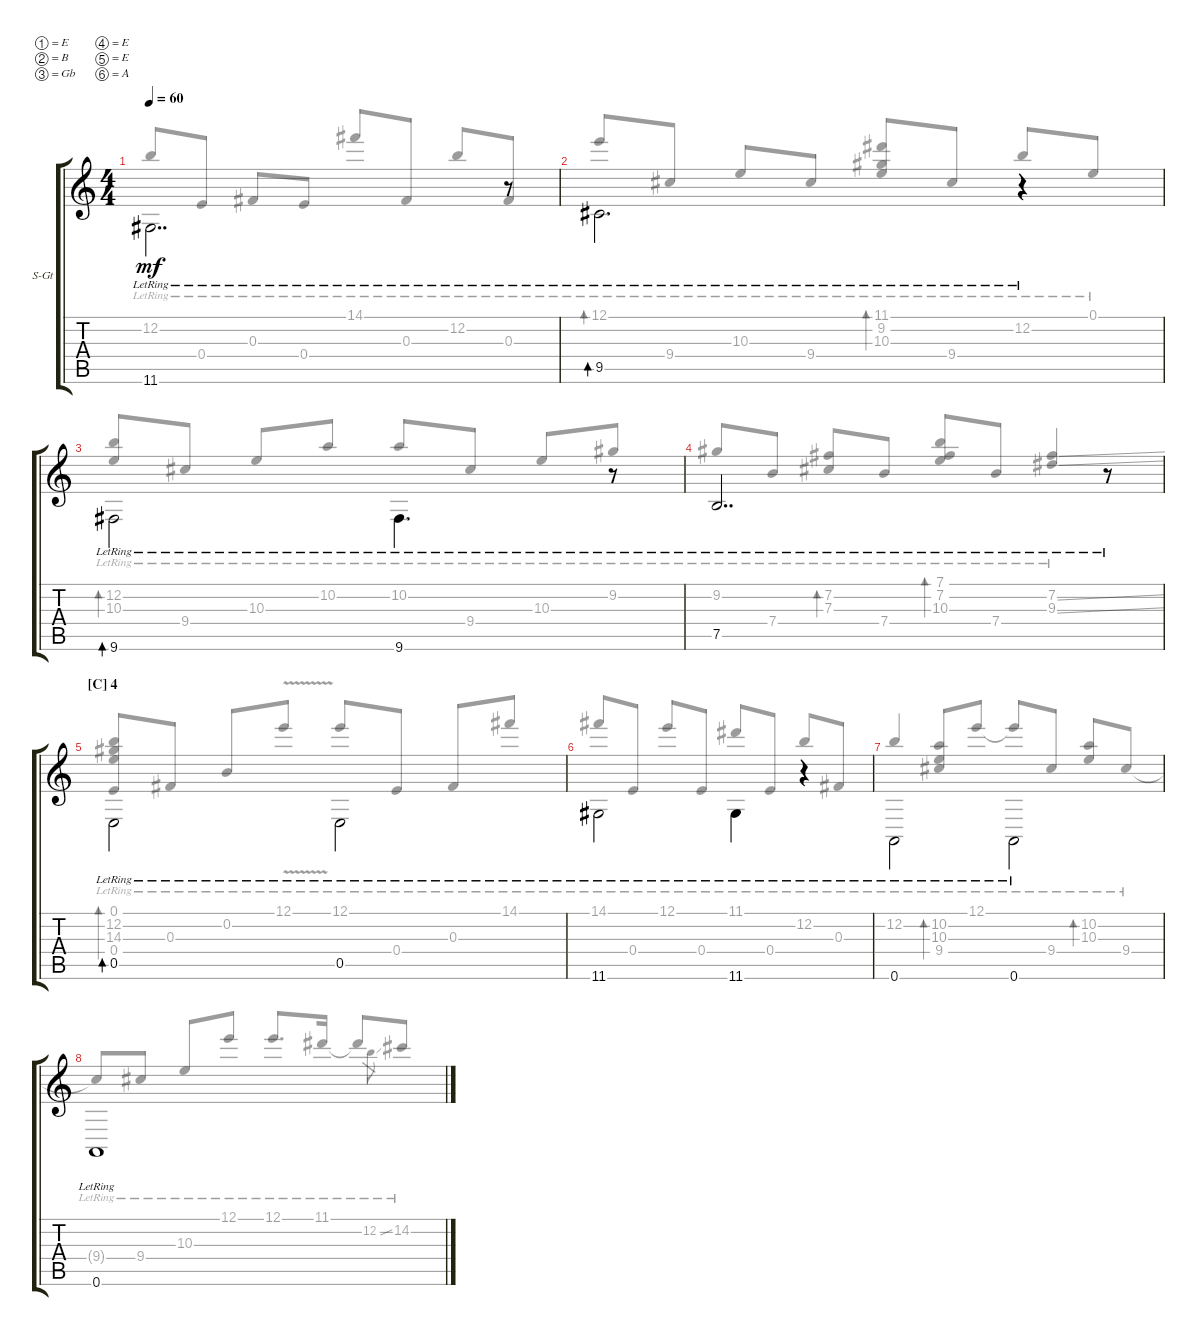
\defaultSystemsLayout 4
\bracketExtendMode groupsimilarinstruments
\firstSystemTrackNameOrientation horizontal
\otherSystemsTrackNameOrientation horizontal
\track ("Steel Guitar" "S-Gt") {instrument acousticguitarsteel}
\staff {score tabs}
\tuning (E4 B3 Gb3 E3 E2 A1)
\voice
\ts (4 4)
\tempo 60
\clef g2
\ks c
11.6{lr}.2{dd dy mf beam invert} r.8{beam invert} |
9.5{lr}.2{d bd 0 beam invert} r.4{beam invert} |
9.6{lr}.2{bd 0 beam invert} 9.6{lr}.4{d beam invert} r.8{beam invert} |
7.5{lr}.2{dd} r.8 |
\section ("C" "4")
0.5{lr}.2{bd 0 beam invert} 0.5{lr}.2{beam invert} |
11.6{lr}.2{beam invert} 11.6{lr}.4{beam invert} r.4 |
0.6{lr}.2{beam invert} 0.6{lr}.2{beam invert} |
0.6{lr}.1{beam invert}
\voice
\clef g2
\ottava regular
\simile none
\ks c
12.2{lr}.8{dy mf} 0.4{lr}.8{beam invert} 0.3{lr}.8{beam invert} 0.4{lr}.8 14.1{lr}.8{beam invert} 0.3{lr}.8 12.2{lr}.8{beam invert} 0.3{lr}.8 |
12.1{lr}.8{bd 30} 9.4{lr}.8{beam invert} 10.3{lr}.8{beam invert} 9.4{lr}.8 (11.1{lr} 10.3{lr} 9.2{lr}).8{bd 30 beam invert} 9.4{lr}.8 12.2{lr}.8{beam invert} 0.1{lr}.8 |
(12.2{lr} 10.3{lr}).8{bd 30 beam invert} 9.4{lr}.8 10.3{lr}.8{beam invert} 10.2{lr}.8 10.2{lr}.8{beam invert} 9.4{lr}.8 10.3{lr}.8{beam invert} 9.2{lr}.8 |
9.2{lr}.8{beam invert} 7.4{lr}.8 (7.3{lr} 7.2{lr}).8{bd 30 beam invert} 7.4{lr}.8 (7.2{lr} 10.3{lr} 7.1{lr}).8{bd 30 beam invert} 7.4{lr}.8 (9.3{ss lr} 7.2{ss lr}).4{beam invert} |
(0.4{lr} 14.3{lr} 12.2{lr} 0.1{lr}).8{bd 30 beam invert} 0.3{lr}.8 0.2{lr}.8{beam invert} 12.1{v lr}.8 12.1{lr}.8{beam invert} 0.4{lr}.8 0.3{lr}.8{beam invert} 14.1{lr}.8 |
14.1{lr}.8{beam invert} 0.4{lr}.8 12.1{lr}.8{beam invert} 0.4{lr}.8 11.1{lr}.8{beam invert} 0.4{lr}.8 12.2{lr}.8{beam invert} 0.3{lr}.8 |
12.2{lr}.4{beam invert} (10.3{lr} 10.2{lr} 9.4{lr}).8{bd 30 beam invert} 12.1{lr}.8 12.1{lr t}.8{beam invert} 9.4{lr}.8 (10.3{lr} 10.2{lr}).8{bd 30 beam invert} 9.4{lr}.8 |
9.4{lr t}.8{beam invert} 9.4{lr}.8 10.3{lr}.8{beam invert} 12.1{lr}.8 12.1{lr}.8{d beam invert} 11.1{lr}.16 11.1{lr t}.8{beam invert} 12.2{ss lr}.8{gr} 14.2{lr}.8
